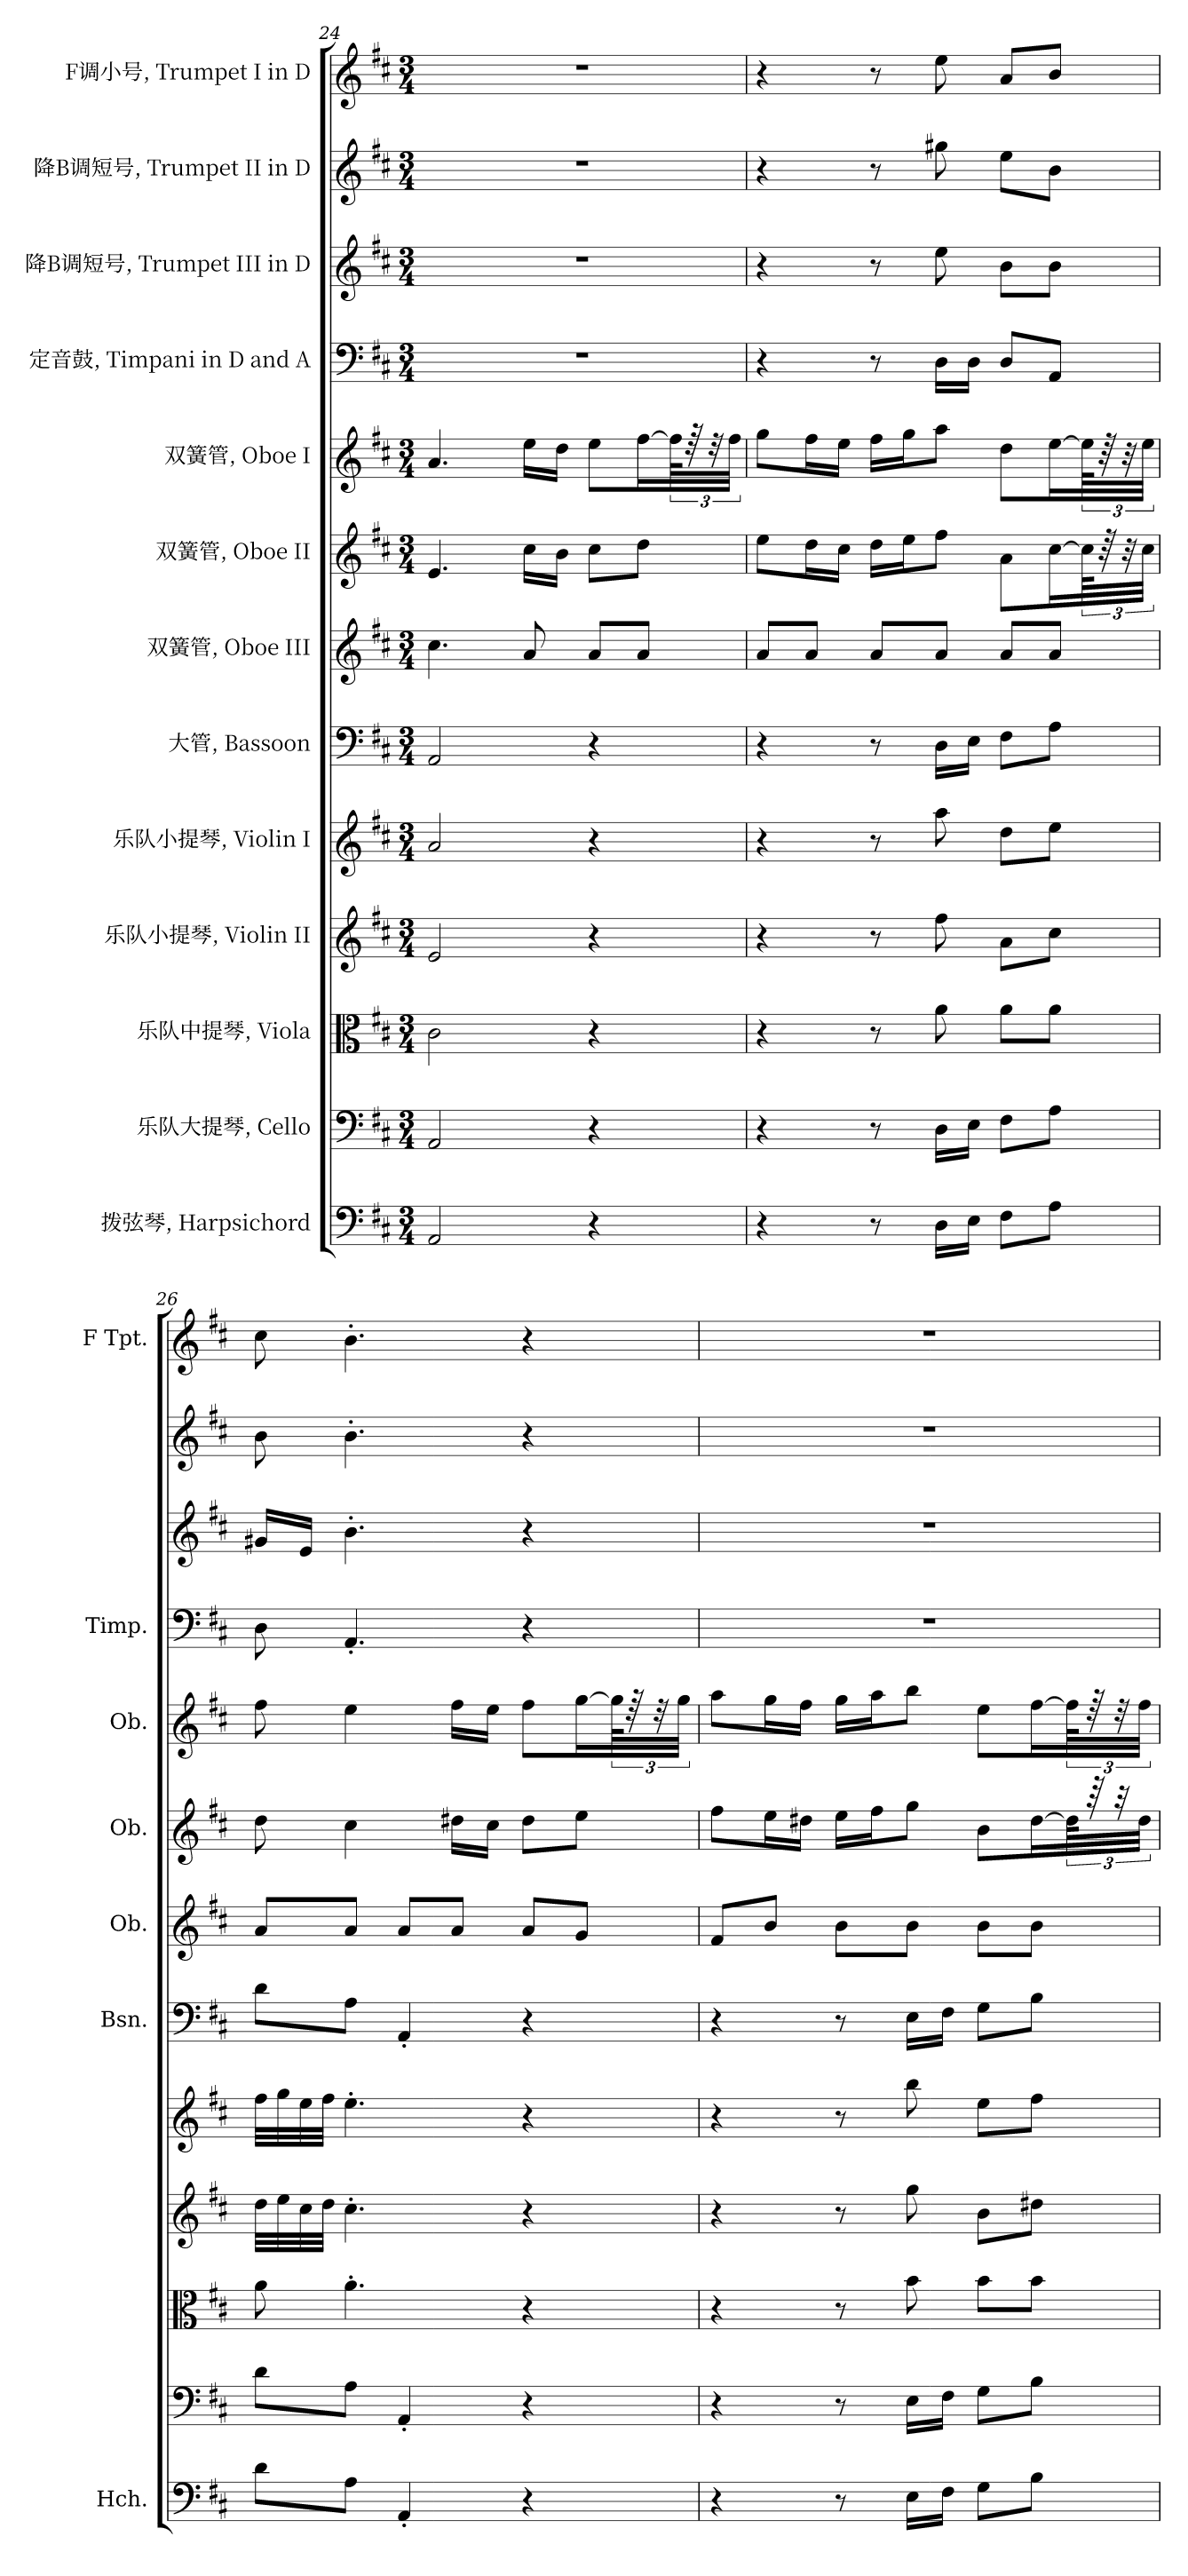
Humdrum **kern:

**kern	**kern	**kern	**kern	**kern	**kern	**kern	**kern	**kern	**kern	**kern	**kern	**kern
*part13	*part12	*part11	*part10	*part9	*part8	*part7	*part6	*part5	*part4	*part3	*part2	*part1
*staff13	*staff12	*staff11	*staff10	*staff9	*staff8	*staff7	*staff6	*staff5	*staff4	*staff3	*staff2	*staff1
*I"拨弦琴, Harpsichord	*I"乐队大提琴, Cello	*I"乐队中提琴, Viola	*I"乐队小提琴, Violin II	*I"乐队小提琴, Violin I	*I"大管, Bassoon	*I"双簧管, Oboe III	*I"双簧管, Oboe II	*I"双簧管, Oboe I	*I"定音鼓, Timpani in D and A	*I"降B调短号, Trumpet III in D	*I"降B调短号, Trumpet II in D	*I"F调小号, Trumpet I in D
*I'Hch.	*	*	*	*	*I'Bsn.	*I'Ob.	*I'Ob.	*I'Ob.	*I'Timp.	*	*	*I'F Tpt.
*clefF4	*clefF4	*clefC3	*clefG2	*clefG2	*clefF4	*clefG2	*clefG2	*clefG2	*clefF4	*clefG2	*clefG2	*clefG2
*	*	*	*	*	*	*	*	*	*	*ITrd1c2	*ITrd1c2	*ITrd-3c-5
*k[f#c#]	*k[f#c#]	*k[f#c#]	*k[f#c#]	*k[f#c#]	*k[f#c#]	*k[f#c#]	*k[f#c#]	*k[f#c#]	*k[f#c#]	*k[]	*k[]	*k[f#]
*M3/4	*M3/4	*M3/4	*M3/4	*M3/4	*M3/4	*M3/4	*M3/4	*M3/4	*M3/4	*M3/4	*M3/4	*M3/4
=24	=24	=24	=24	=24	=24	=24	=24	=24	=24	=24	=24	=24
2AA/	2AA/	2c#\	2e/	2a/	2AA/	4.cc#\	4.e/	4.a/	2.r	2.r	2.r	2.r
.	.	.	.	.	.	8a/	16cc#\LL	16ee\LL	.	.	.	.
.	.	.	.	.	.	.	16b\JJ	16dd\JJ	.	.	.	.
4r	4r	4r	4r	4r	4r	8a/L	8cc#\L	8ee\L	.	.	.	.
.	.	.	.	.	.	8a/J	8dd\J	[16ff#\L	.	.	.	.
.	.	.	.	.	.	.	.	96ff#\JJkk]	.	.	.	.
.	.	.	.	.	.	.	.	96r	.	.	.	.
.	.	.	.	.	.	.	.	48r	.	.	.	.
.	.	.	.	.	.	.	.	48ff#\	.	.	.	.
!!LO:PB:g=z
=25	=25	=25	=25	=25	=25	=25	=25	=25	=25	=25	=25	=25
4r	4r	4r	4r	4r	4r	8a/L	8ee\L	8gg\L	4r	4r	4r	4r
.	.	.	.	.	.	8a/J	16dd\L	16ff#\L	.	.	.	.
.	.	.	.	.	.	.	16cc#\JJ	16ee\JJ	.	.	.	.
8r	8r	8r	8r	8r	8r	8a/L	16dd\LL	16ff#\LL	8r	8r	8r	8r
.	.	.	.	.	.	.	16ee\J	16gg\J	.	.	.	.
16D\LL	16D\LL	8a\	8ff#\	8aa\	16D\LL	8a/J	8ff#\J	8aa\J	16D\LL	8dd\	8ff#X\	8aa\
16E\JJ	16E\JJ	.	.	.	16E\JJ	.	.	.	16D\JJ	.	.	.
8F#\L	8F#\L	8a\L	8a\L	8dd\L	8F#\L	8a/L	8a\L	8dd\L	8D/L	8a\L	8dd\L	8dd/L
8A\J	8A\J	8a\J	8cc#\J	8ee\J	8A\J	8a/J	[16cc#\L	[16ee\L	8AA/J	8a\J	8a\J	8ee/J
.	.	.	.	.	.	.	96cc#\JJkk]	96ee\JJkk]	.	.	.	.
.	.	.	.	.	.	.	96r	96r	.	.	.	.
.	.	.	.	.	.	.	48r	48r	.	.	.	.
.	.	.	.	.	.	.	48cc#\	48ee\	.	.	.	.
=26	=26	=26	=26	=26	=26	=26	=26	=26	=26	=26	=26	=26
8d\L	8d\L	8a\	32dd\LLL	32ff#\LLL	8d\L	8a/L	8dd\	8ff#\	8D\	16f#X/LL	8a\	8ff#\
.	.	.	32ee\	32gg\	.	.	.	.	.	.	.	.
.	.	.	32cc#\	32ee\	.	.	.	.	.	16d/JJ	.	.
.	.	.	32dd\JJJ	32ff#\JJJ	.	.	.	.	.	.	.	.
8A\J	8A\J	4.a'\	4.cc#'\	4.ee'\	8A\J	8a/J	4cc#\	4ee\	4.AA'/	4.a'\	4.a'\	4.ee'\
4AA'/	4AA'/	.	.	.	4AA'/	8a/L	.	.	.	.	.	.
.	.	.	.	.	.	8a/J	16dd#X\LL	16ff#\LL	.	.	.	.
.	.	.	.	.	.	.	16cc#\JJ	16ee\JJ	.	.	.	.
4r	4r	4r	4r	4r	4r	8a/L	8dd#\L	8ff#\L	4r	4r	4r	4r
.	.	.	.	.	.	8g/J	8ee\J	[16gg\L	.	.	.	.
.	.	.	.	.	.	.	.	96gg\JJkk]	.	.	.	.
.	.	.	.	.	.	.	.	96r	.	.	.	.
.	.	.	.	.	.	.	.	48r	.	.	.	.
.	.	.	.	.	.	.	.	48gg\	.	.	.	.
!!LO:PB:g=z
=27	=27	=27	=27	=27	=27	=27	=27	=27	=27	=27	=27	=27
4r	4r	4r	4r	4r	4r	8f#/L	8ff#\L	8aa\L	2.r	2.r	2.r	2.r
.	.	.	.	.	.	8b/J	16ee\L	16gg\L	.	.	.	.
.	.	.	.	.	.	.	16dd#X\JJ	16ff#\JJ	.	.	.	.
8r	8r	8r	8r	8r	8r	8b\L	16ee\LL	16gg\LL	.	.	.	.
.	.	.	.	.	.	.	16ff#\J	16aa\J	.	.	.	.
16E\LL	16E\LL	8b\	8gg\	8bb\	16E\LL	8b\J	8gg\J	8bb\J	.	.	.	.
16F#\JJ	16F#\JJ	.	.	.	16F#\JJ	.	.	.	.	.	.	.
8G\L	8G\L	8b\L	8b\L	8ee\L	8G\L	8b\L	8b\L	8ee\L	.	.	.	.
8B\J	8B\J	8b\J	8dd#X\J	8ff#\J	8B\J	8b\J	[16dd#\L	[16ff#\L	.	.	.	.
.	.	.	.	.	.	.	96dd#\JJkk]	96ff#\JJkk]	.	.	.	.
.	.	.	.	.	.	.	96r	96r	.	.	.	.
.	.	.	.	.	.	.	48r	48r	.	.	.	.
.	.	.	.	.	.	.	48dd#\	48ff#\	.	.	.	.
=	=	=	=	=	=	=	=	=	=	=	=	=
*-	*-	*-	*-	*-	*-	*-	*-	*-	*-	*-	*-	*-
